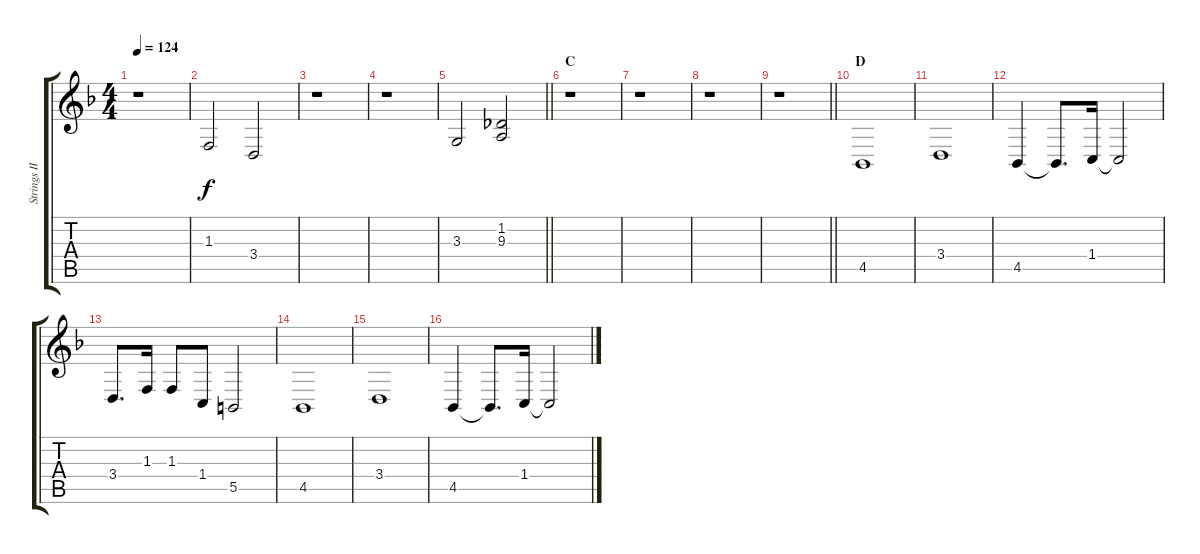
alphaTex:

\track ("Strings II" "Strings II") {instrument stringensemble1}
\staff {score tabs}
\tuning (Db4 Ab3 E3 B2 Gb2 B1) {hide}
\ts (4 4)
\tempo 124
\clef g2
\ks f
r.1{dy f} |
1.3.2 3.4.2 |
r.1 |
r.1 |
\barLineRight lightlight
3.3.2 (1.2 9.3).2 |
\section ("" "C")
r.1 |
r.1 |
r.1 |
\barLineRight lightlight
r.1 |
\section ("" "D")
4.5.1 |
3.4.1 |
4.5.4 4.5{t}.8{d} 1.4.16 1.4{t}.2 |
3.4.8{d} 1.3.16 1.3.8 1.4.8 5.5.2 |
4.5.1 |
3.4.1 |
4.5.4 4.5{t}.8{d} 1.4.16 1.4{t}.2
